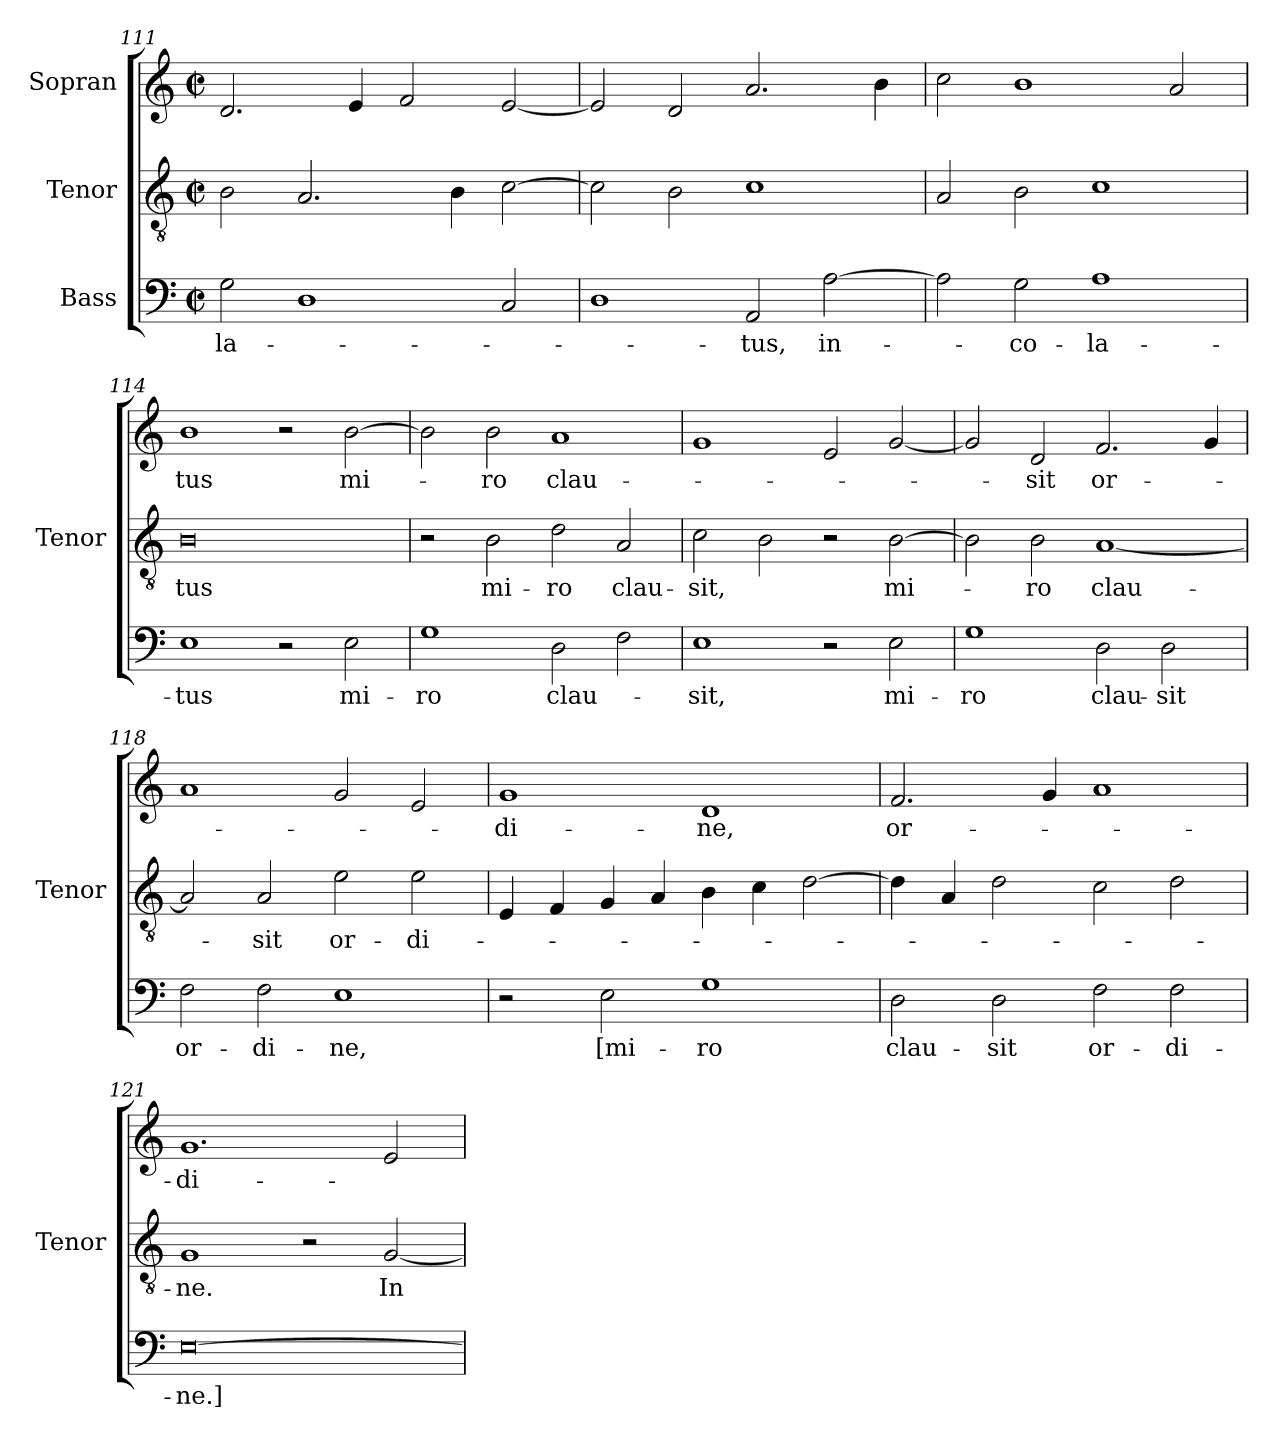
**kern	**text	**kern	**text	**kern	**text
*part3	*part3	*part2	*part2	*part1	*part1
*staff3	*staff3	*staff2	*staff2	*staff1	*staff1
*I"Bass	*	*I"Tenor	*	*I"Sopran	*
*	*	*I'Tenor	*	*	*
*clefF4	*	*clefGv2	*	*clefG2	*
*	*	*ITrd7c12	*	*	*
*k[]	*	*k[]	*	*k[]	*
*M2/2	*	*M2/2	*	*M2/2	*
*met(c|)	*	*met(c|)	*	*met(c|)	*
=111	=111	=111	=111	=111	=111
!	!LO:LY:b:color=#000000	!	!	!	!
2Gi\	-la-	2BBi\	.	2.di/	.
1Di	.	2.AAi/	.	.	.
.	.	.	.	4ei/	.
.	.	.	.	2fi/	.
.	.	4BBi\	.	.	.
2Ci/	.	[>2Ci\	.	[<2ei/	.
=112	=112	=112	=112	=112	=112
1Di	.	2Ci\]	.	2ei/]	.
.	.	2BBi\	.	2di/	.
!	!LO:LY:b:color=#000000	!	!	!	!
2AAi/	-tus,	1Ci	.	2.ai/	.
!	!LO:LY:b:color=#000000	!	!	!	!
[>2Ai\	in-	.	.	.	.
.	.	.	.	4bi\	.
!!LO:LB:g=z
=113	=113	=113	=113	=113	=113
2Ai\]	.	2AAi/	.	2cci\	.
!	!LO:LY:b:color=#000000	!	!	!	!
2Gi\	-co-	2BBi\	.	1bi	.
!	!LO:LY:b:color=#000000	!	!	!	!
1Ai	-la-	1Ci	.	.	.
.	.	.	.	2ai/	.
=114	=114	=114	=114	=114	=114
!	!LO:LY:b:color=#000000	!	!	!	!
!	!	!	!LO:LY:b:color=#000000	!	!
!	!	!	!	!	!LO:LY:b:color=#000000
1Ei	-tus	0BBi	-tus	1bi	-tus
2r	.	.	.	2r	.
!	!LO:LY:b:color=#000000	!	!	!	!
!	!	!	!	!	!LO:LY:b:color=#000000
2Ei\	mi-	.	.	[>2bi\	mi-
=115	=115	=115	=115	=115	=115
!	!LO:LY:b:color=#000000	!	!	!	!
1Gi	-ro	2r	.	2bi\]	.
!	!	!	!LO:LY:b:color=#000000	!	!
!	!	!	!	!	!LO:LY:b:color=#000000
.	.	2BBi\	mi-	2bi\	-ro
!	!LO:LY:b:color=#000000	!	!	!	!
!	!	!	!LO:LY:b:color=#000000	!	!
!	!	!	!	!	!LO:LY:b:color=#000000
2Di\	clau-	2Di\	-ro	1ai	clau-
!	!	!	!LO:LY:b:color=#000000	!	!
2Fi\	.	2AAi/	clau-	.	.
=116	=116	=116	=116	=116	=116
!	!LO:LY:b:color=#000000	!	!	!	!
!	!	!	!LO:LY:b:color=#000000	!	!
1Ei	-sit,	2Ci\	-sit,	1gi	.
.	.	2BBi\	.	.	.
2r	.	2r	.	2ei/	.
!	!LO:LY:b:color=#000000	!	!	!	!
!	!	!	!LO:LY:b:color=#000000	!	!
2Ei\	mi-	[>2BBi\	mi-	[<2gi/	.
=117	=117	=117	=117	=117	=117
!	!LO:LY:b:color=#000000	!	!	!	!
1Gi	-ro	2BBi\]	.	2gi/]	.
!	!	!	!LO:LY:b:color=#000000	!	!
!	!	!	!	!	!LO:LY:b:color=#000000
.	.	2BBi\	-ro	2di/	-sit
!	!LO:LY:b:color=#000000	!	!	!	!
!	!	!	!LO:LY:b:color=#000000	!	!
!	!	!	!	!	!LO:LY:b:color=#000000
2Di\	clau-	[<1AAi	clau-	2.fi/	or-
!	!LO:LY:b:color=#000000	!	!	!	!
2Di\	-sit	.	.	.	.
.	.	.	.	4gi/	.
=118	=118	=118	=118	=118	=118
!	!LO:LY:b:color=#000000	!	!	!	!
2Fi\	or-	2AAi/]	.	1ai	.
!	!LO:LY:b:color=#000000	!	!	!	!
!	!	!	!LO:LY:b:color=#000000	!	!
2Fi\	-di-	2AAi/	-sit	.	.
!	!LO:LY:b:color=#000000	!	!	!	!
!	!	!	!LO:LY:b:color=#000000	!	!
1Ei	-ne,	2Ei\	or-	2gi/	.
!	!	!	!LO:LY:b:color=#000000	!	!
.	.	2Ei\	-di-	2ei/	.
=119	=119	=119	=119	=119	=119
!	!	!	!	!	!LO:LY:b:color=#000000
2r	.	4EEi/	.	1gi	-di-
.	.	4FFi/	.	.	.
!	!LO:LY:b:color=#000000	!	!	!	!
2Ei\	[mi-	4GGi/	.	.	.
.	.	4AAi/	.	.	.
!	!LO:LY:b:color=#000000	!	!	!	!
!	!	!	!	!	!LO:LY:b:color=#000000
1Gi	-ro	4BBi\	.	1di	-ne,
.	.	4Ci\	.	.	.
.	.	[>2Di\	.	.	.
!!LO:LB:g=z
=120	=120	=120	=120	=120	=120
!	!LO:LY:b:color=#000000	!	!	!	!
!	!	!	!	!	!LO:LY:b:color=#000000
2Di\	clau-	4Di\]	.	2.fi/	or-
.	.	4AAi/	.	.	.
!	!LO:LY:b:color=#000000	!	!	!	!
2Di\	-sit	2Di\	.	.	.
.	.	.	.	4gi/	.
!	!LO:LY:b:color=#000000	!	!	!	!
2Fi\	or-	2Ci\	.	1ai	.
!	!LO:LY:b:color=#000000	!	!	!	!
2Fi\	-di-	2Di\	.	.	.
=121	=121	=121	=121	=121	=121
!	!LO:LY:b:color=#000000	!	!	!	!
!	!	!	!LO:LY:b:color=#000000	!	!
!	!	!	!	!	!LO:LY:b:color=#000000
[>0Ei	-ne.]	1GGi	-ne.	1.gi	-di-
.	.	2r	.	.	.
!	!	!	!LO:LY:b:color=#000000	!	!
.	.	[<2GGi/	In	2ei/	.
=	=	=	=	=	=
*-	*-	*-	*-	*-	*-
